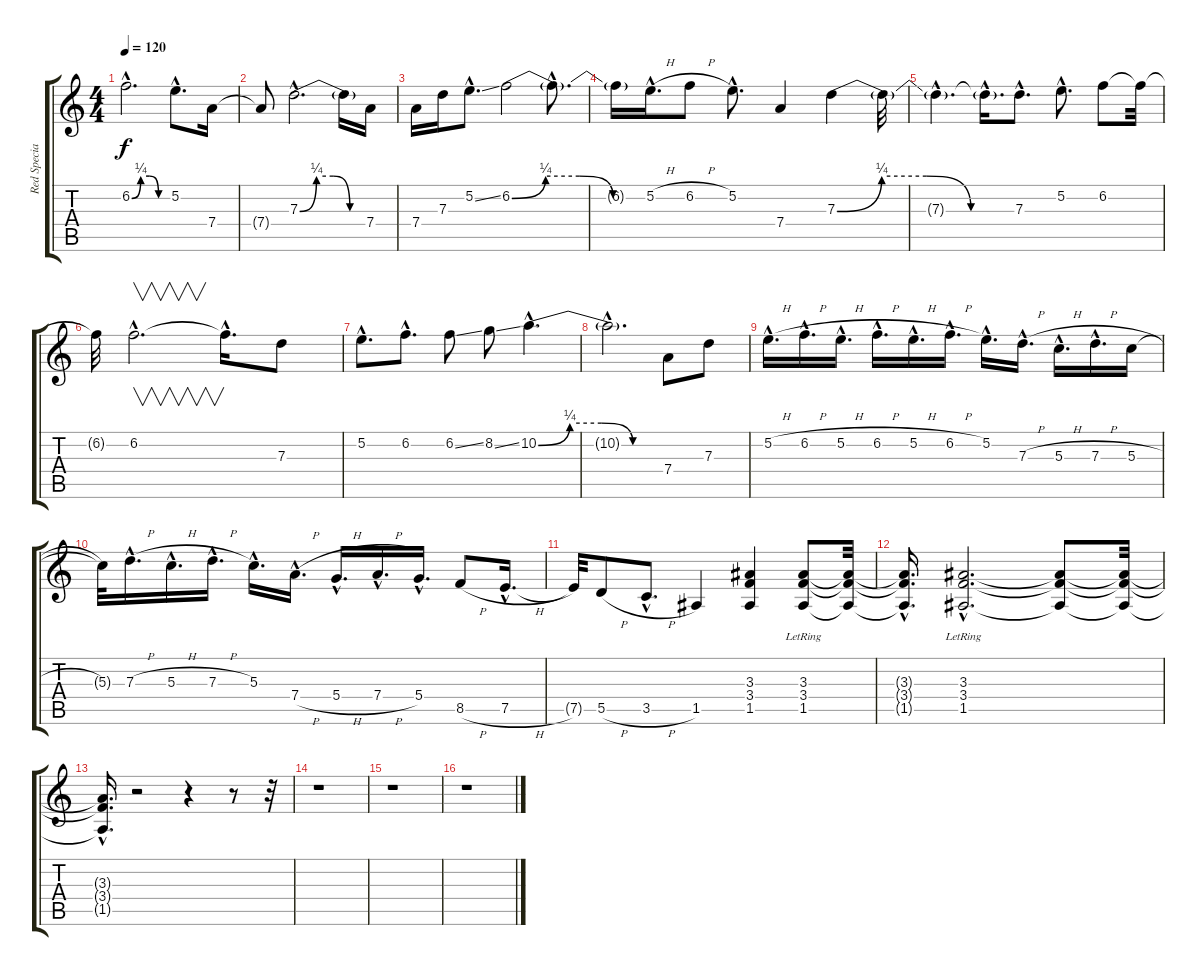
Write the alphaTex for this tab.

\track ("Red Special (brian)" "Red Specia") {instrument electricguitarjazz}
\staff {score tabs}
\tuning (E4 B3 G3 D3 A2 E2) {hide}
\ts (4 4)
\tempo 120
\clef g2
\ks c
6.2{be (custom 0 0 15 1 30 1 45 0 60 0) hac}.2{d dy f instrument electricguitarjazz} 5.2{hac}.8{d} 7.4.16 |
7.4{t}.8 7.3{be (custom 0 0 15 1 30 1 45 0 60 0) hac}.2{d} 7.3{t}.16 7.4.16 |
7.4.16 7.3.16 5.2{ss hac}.8{d} 6.2{be (custom 0 0 15 1 30 1 45 0 60 0)}.2 6.2{hac t}.8{d} |
6.2{t}.16 5.2{h hac}.16{d} 6.2{h}.8 5.2{hac}.8{d} 7.4.4 7.3{be (custom 0 0 15 1 30 1 45 0 60 0)}.4 7.3{t}.32 |
7.3{hac t}.4{d} 7.3{hac t}.16{d} 7.3{hac}.8{d} 5.2{hac}.8{d} 6.2.8 6.2{t}.32 |
6.2{t}.32 6.2{hac}.2{v d} 6.2{hac t}.16{d} 7.3.8 |
5.2{hac}.8{d} 6.2{hac}.8{d} 6.2{ss}.8 8.2{ss}.8 10.2{be (custom 0 0 15 1 30 1 45 0 60 0) hac}.4{d} |
10.2{hac t}.2{d} 7.4.8 7.3.8 |
5.2{h hac}.16{d} 6.2{h hac}.16{d} 5.2{h hac}.16{d} 6.2{h hac}.16{d} 5.2{h hac}.16{d} 6.2{h hac}.16{d} 5.2{hac}.16{d} 7.3{h hac}.16{d} 5.3{h hac}.16{d} 7.3{h hac}.16{d} 5.3{h}.16 |
5.3{t}.32 7.3{h hac}.16{d} 5.3{h hac}.16{d} 7.3{h hac}.16{d} 5.3{hac}.16{d} 7.4{h hac}.16{d} 5.4{h hac}.16{d} 7.4{h hac}.16{d} 5.4{hac}.16{d} 8.5{h}.8 7.5{h hac}.16{d} |
7.5{t}.32 5.5{h}.8 3.5{h hac}.8{d} 1.5.4 (3.3 3.4 1.5).4 (3.3{lr} 3.4{lr} 1.5{lr}).8 (3.3{t} 3.4{t} 1.5{t}).32 |
(3.3{hac t} 3.4{hac t} 1.5{hac t}).16{d} (3.3{hac lr} 3.4{hac lr} 1.5{hac lr}).2{d} (3.3{t} 3.4{t} 1.5{t}).8 (3.3{t} 3.4{t} 1.5{t}).32 |
(3.3{hac t} 3.4{hac t} 1.5{hac t}).16{d} r.2 r.4 r.8 r.32 |
r.1 |
r.1 |
r.1
